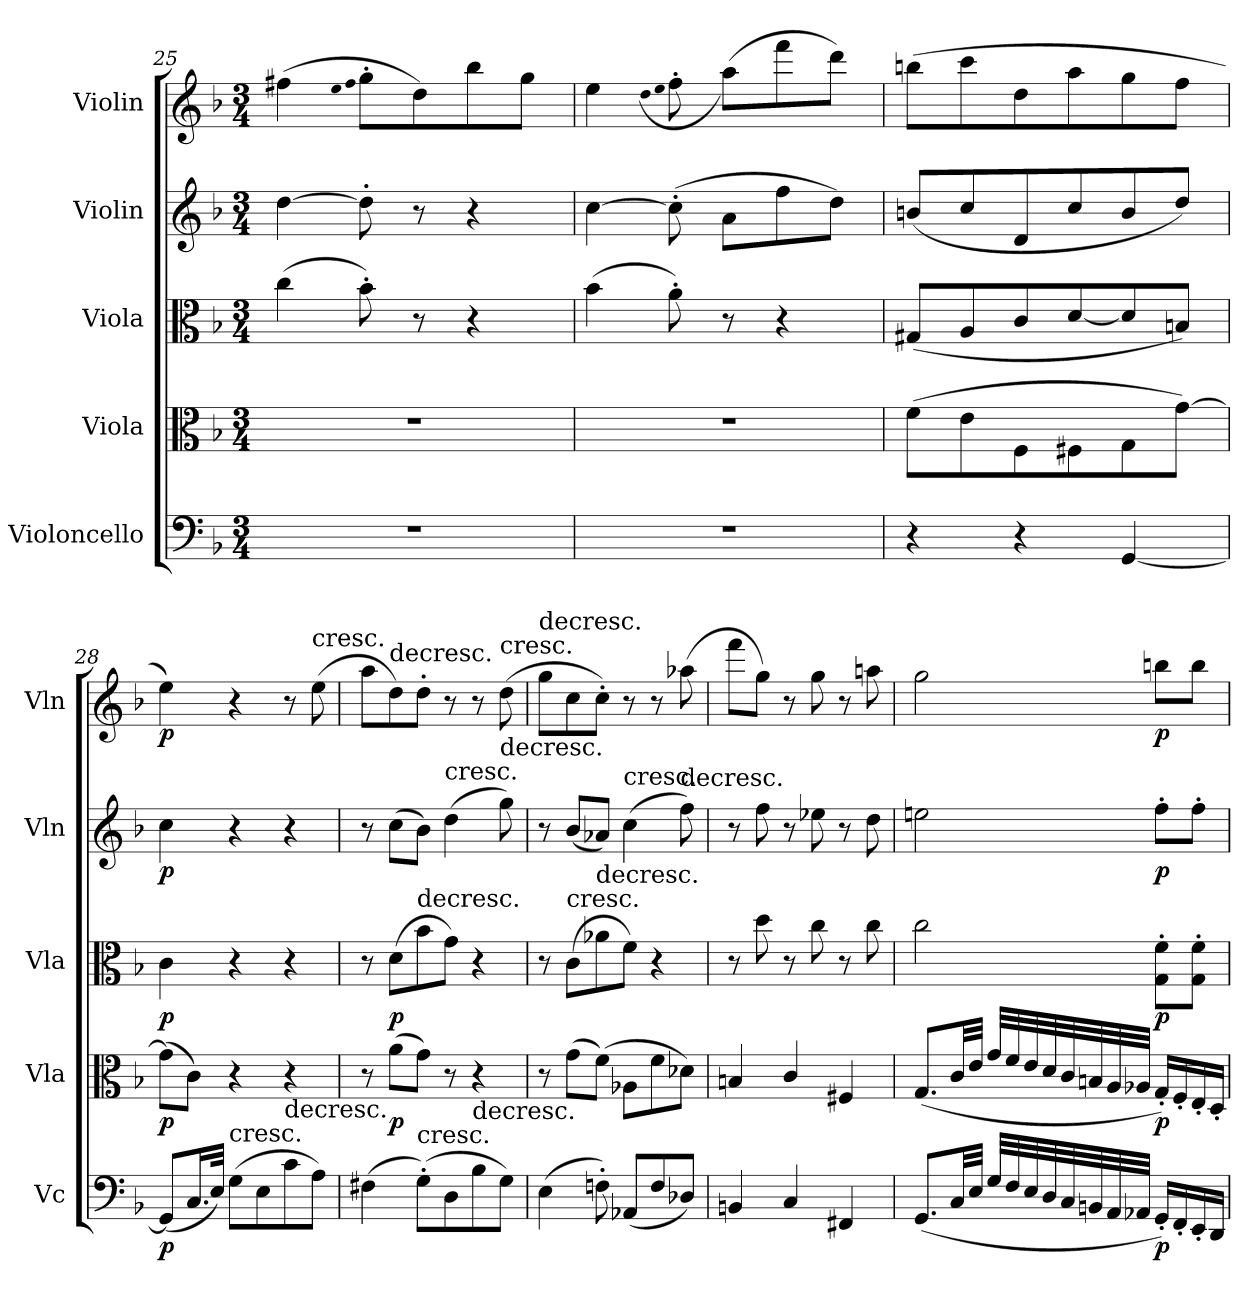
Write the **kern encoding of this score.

**kern	**dynam	**kern	**dynam	**kern	**dynam	**kern	**dynam	**kern	**dynam
*part5	*part5	*part4	*part4	*part3	*part3	*part2	*part2	*part1	*part1
*staff5	*staff5	*staff4	*staff4	*staff3	*staff3	*staff2	*staff2	*staff1	*staff1
*I"Violoncello	*	*I"Viola	*	*I"Viola	*	*I"Violin	*	*I"Violin	*
*I'Vc	*	*I'Vla	*	*I'Vla	*	*I'Vln	*	*I'Vln	*
*clefF4	*	*clefC3	*	*clefC3	*	*clefG2	*	*clefG2	*
*k[b-]	*	*k[b-]	*	*k[b-]	*	*k[b-]	*	*k[b-]	*
*M3/4	*	*M3/4	*	*M3/4	*	*M3/4	*	*M3/4	*
=25	=25	=25	=25	=25	=25	=25	=25	=25	=25
2.r	.	2.r	.	(4cc\	.	[4dd\	.	(4ff#X\	.
.	.	.	.	.	.	.	.	qee	.
.	.	.	.	.	.	.	.	qff#	.
.	.	.	.	8b-'\)	.	8dd'\]	.	8gg'\L	.
.	.	.	.	8r	.	8r	.	8dd\)	.
.	.	.	.	4r	.	4r	.	8bb-\	.
.	.	.	.	.	.	.	.	8gg\J	.
=26	=26	=26	=26	=26	=26	=26	=26	=26	=26
2.r	.	2.r	.	(4b-\	.	[4cc\	.	4ee\	.
.	.	.	.	.	.	.	.	(qdd	.
.	.	.	.	.	.	.	.	qee	.
.	.	.	.	8a'\)	.	(8cc'\]	.	8ff'\	.
.	.	.	.	8r	.	8a\L	.	(8aa\L)	.
.	.	.	.	4r	.	8ff\	.	8fff\	.
.	.	.	.	.	.	8dd\J)	.	8ddd\J)	.
=27	=27	=27	=27	=27	=27	=27	=27	=27	=27
4r	.	(8f\L	.	(8G#X/L	.	(8bn/L	.	(8bbn\L	.
.	.	8e\	.	8A/	.	8cc/	.	8ccc\	.
4r	.	8F\	.	8c/	.	8d/	.	8dd\	.
.	.	8F#X\	.	[8d/	.	8cc/	.	8aa\	.
[4GG/	.	8G\	.	8d/]	.	8b/	.	8gg\	.
.	.	[8g\J)	.	8Bn/J)	.	8dd/J)	.	8ff\J	.
=28	=28	=28	=28	=28	=28	=28	=28	=28	=28
(8GG/L]	p	(8g\L]	p	4c\	p	4cc\	p	4ee\)	p
16.C/L	.	8c\J)	.	.	.	.	.	.	.
32E/JJk)	.	.	.	.	.	.	.	.	.
!LO:TX:t=cresc.	!	!	!	!	!	!	!	!	!
(8G\L	.	4r	.	4r	.	4r	.	4r	.
8E\	.	.	.	.	.	.	.	.	.
!LO:TX:t=decresc.	!	!	!	!	!	!	!	!	!
8c\	.	4r	.	4r	.	4r	.	8r	.
!	!	!	!	!	!	!	!	!LO:TX:t=cresc.	!
8A\J)	.	.	.	.	.	.	.	(8ee\	.
=29	=29	=29	=29	=29	=29	=29	=29	=29	=29
(4F#X\	.	8r	.	8r	.	8r	.	8aa\L	.
!	!	!	!	!	!	!	!	!LO:TX:t=decresc.	!
.	.	(8a\L	p	(8d\L	p	(8cc\L	.	8dd\)	.
!	!	!	!	!LO:TX:t=decresc.	!	!	!	!	!
!LO:TX:t=cresc.	!	!	!	!	!	!	!	!	!
(8G'\L)	.	8g\J)	.	8b-\	.	8b-\J)	.	8dd'\J	.
!	!	!	!	!	!	!LO:TX:t=cresc.	!	!	!
8D\	.	8r	.	8g\J)	.	(4dd\	.	8r	.
!LO:TX:t=decresc.	!	!	!	!	!	!	!	!	!
8B-\	.	4r	.	4r	.	.	.	8r	.
!	!	!	!	!	!	!	!	!LO:TX:t=cresc.	!
!	!	!	!	!	!	!LO:TX:t=decresc.	!	!	!
8G\J)	.	.	.	.	.	8gg\)	.	(8dd\	.
=30	=30	=30	=30	=30	=30	=30	=30	=30	=30
!	!	!	!	!	!	!	!	!LO:TX:t=decresc.	!
(4E\	.	8r	.	8r	.	8r	.	8gg\L	.
!	!	!	!	!LO:TX:t=cresc.	!	!	!	!	!
.	.	(8g\L	.	(8c\L	.	(8b-/L	.	8cc\	.
!	!	!	!	!LO:TX:t=decresc.	!	!	!	!	!
8Fn'\)	.	(8f\J)	.	8a-X\	.	8a-X/J)	.	8cc'\J)	.
!	!	!	!	!	!	!LO:TX:t=cresc.	!	!	!
(8AA-X/L	.	8A-X\L	.	8f\J)	.	(4cc\	.	8r	.
8F/	.	8f\	.	4r	.	.	.	8r	.
!	!	!	!	!	!	!LO:TX:t=decresc.	!	!	!
8D-X/J)	.	8d-X\J)	.	.	.	8ff\)	.	(8aa-X\	.
=31	=31	=31	=31	=31	=31	=31	=31	=31	=31
4BBn/	.	4Bn/	.	8r	.	8r	.	8fff\L	.
.	.	.	.	8dd\	.	8ff\	.	8gg\J)	.
4C/	.	4c/	.	8r	.	8r	.	8r	.
.	.	.	.	8cc\	.	8ee-X\	.	8gg\	.
4FF#X/	.	4F#X/	.	8r	.	8r	.	8r	.
.	.	.	.	8cc\	.	8dd\	.	8aan\	.
=32	=32	=32	=32	=32	=32	=32	=32	=32	=32
(8.GG/L	.	(8.G/L	.	2cc\	.	2een\	.	2gg\	.
32C/LL	.	32c/LL	.	.	.	.	.	.	.
32E/JJJ	.	32e/JJJ	.	.	.	.	.	.	.
32G/LLL	.	32g/LLL	.	.	.	.	.	.	.
32F/	.	32f/	.	.	.	.	.	.	.
32E/	.	32e/	.	.	.	.	.	.	.
32D/	.	32d/	.	.	.	.	.	.	.
32C/	.	32c/	.	.	.	.	.	.	.
32BBn/	.	32Bn/	.	.	.	.	.	.	.
32AA/	.	32A/	.	.	.	.	.	.	.
32AA-X/JJJ	.	32A-X/JJJ	.	.	.	.	.	.	.
16GG'/LL)	p	16G'/LL)	p	8G'\ 8f'\L	p	8ff'\L	p	8bbn\L	p
16FF'/	.	16F'/	.	.	.	.	.	.	.
16EE'/	.	16E'/	.	8G'\ 8f'\J	.	8ff'\J	.	8bb\J	.
16DD/JJ	.	16D'/JJ	.	.	.	.	.	.	.
=	=	=	=	=	=	=	=	=	=
*-	*-	*-	*-	*-	*-	*-	*-	*-	*-
